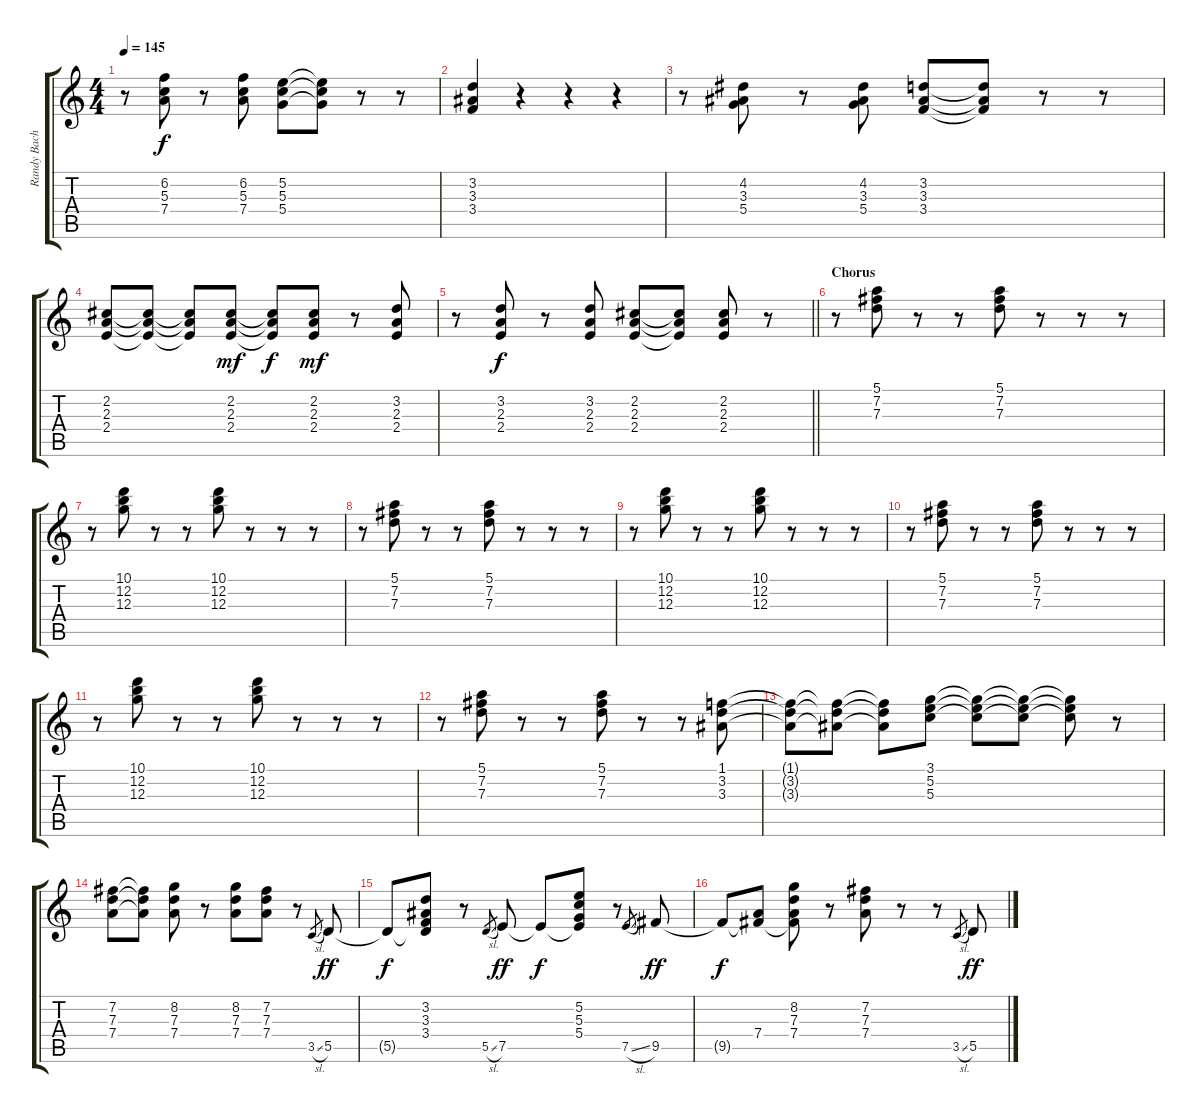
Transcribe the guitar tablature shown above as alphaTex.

\track ("Randy Bachman (clean gtr)" "Randy Bach") {instrument electricguitarclean}
\staff {score tabs}
\tuning (E4 B3 G3 D3 A2 E2) {hide}
\ts (4 4)
\tempo 145
\clef g2
\ks c
r.8{dy f} (6.2 5.3 7.4).8 r.8 (6.2 5.3 7.4).8 (5.2 5.3 5.4).8 (5.2{t} 5.3{t} 5.4{t}).8 r.8 r.8 |
(3.2 3.3 3.4).4 r.4 r.4 r.4 |
r.8 (4.2 3.3 5.4).8 r.8 (4.2 3.3 5.4).8 (3.2 3.3 3.4).8 (3.2{t} 3.3{t} 3.4{t}).8 r.8 r.8 |
(2.2 2.3 2.4).8 (2.2{t} 2.3{t} 2.4{t}).8 (2.2{t} 2.3{t} 2.4{t}).8 (2.2 2.3 2.4).8{dy mf} (2.2{t} 2.3{t} 2.4{t}).8{dy f} (2.2 2.3 2.4).8{dy mf} r.8 (3.2 2.3 2.4).8 |
\barLineRight lightlight
r.8 (3.2 2.3 2.4).8{dy f} r.8 (3.2 2.3 2.4).8 (2.2 2.3 2.4).8 (2.2{t} 2.3{t} 2.4{t}).8 (2.2 2.3 2.4).8 r.8 |
\section ("" "Chorus")
r.8 (5.1 7.2 7.3).8 r.8 r.8 (5.1 7.2 7.3).8 r.8 r.8 r.8 |
r.8 (10.1 12.2 12.3).8 r.8 r.8 (10.1 12.2 12.3).8 r.8 r.8 r.8 |
r.8 (5.1 7.2 7.3).8 r.8 r.8 (5.1 7.2 7.3).8 r.8 r.8 r.8 |
r.8 (10.1 12.2 12.3).8 r.8 r.8 (10.1 12.2 12.3).8 r.8 r.8 r.8 |
r.8 (5.1 7.2 7.3).8 r.8 r.8 (5.1 7.2 7.3).8 r.8 r.8 r.8 |
r.8 (10.1 12.2 12.3).8 r.8 r.8 (10.1 12.2 12.3).8 r.8 r.8 r.8 |
r.8 (5.1 7.2 7.3).8 r.8 r.8 (5.1 7.2 7.3).8 r.8 r.8 (1.1 3.2 3.3).8 |
(1.1{t} 3.2{t} 3.3{t}).8 (1.1{t} 3.2{t} 3.3{t}).8 (1.1{t} 3.2{t} 3.3{t}).8 (3.1 5.2 5.3).8 (3.1{t} 5.2{t} 5.3{t}).8 (3.1{t} 5.2{t} 5.3{t}).8 (3.1{t} 5.2{t} 5.3{t}).8 r.8 |
(7.2 7.3 7.4).8 (7.2{t} 7.3{t} 7.4{t}).8 (8.2 7.3 7.4).8 r.8 (8.2 7.3 7.4).8 (7.2 7.3 7.4).8 r.8 3.5{sl}.8{gr} 5.5.8{dy ff} |
5.5{t}.8{dy f} (3.2 3.3 3.4 5.5{t}).8 r.8 5.5{sl}.8{gr} 7.5.8{dy ff} 7.5{t}.8{dy f} (5.2 5.3 5.4 7.5{t}).8 r.8 7.5{sl}.8{gr} 9.5.8{dy ff} |
9.5{t}.8{dy f} (7.4 9.5{t}).8 (8.2 7.3 7.4 9.5{t}).8 r.8 (7.2 7.3 7.4).8 r.8 r.8 3.5{sl}.8{gr} 5.5.8{dy ff}
